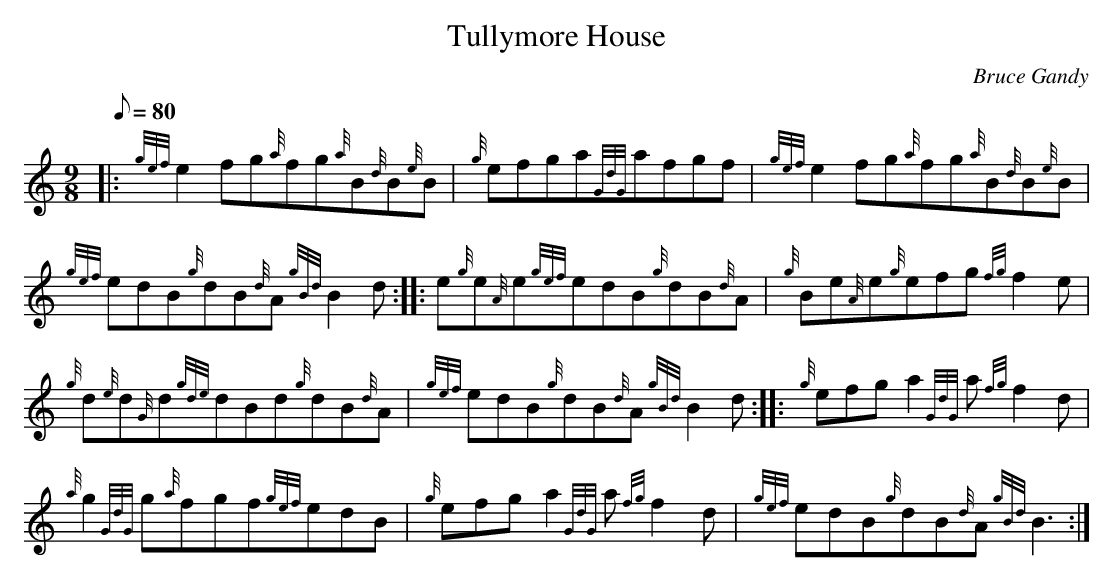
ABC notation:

X:1
T:Tullymore House
M:9/8
L:1/8
Q:80
C:Bruce Gandy
K:HP
|: {gef}e2fg{a}fg{a}B{d}B{e}B | \
{g}efga{GdG}afgf | \
{gef}e2fg{a}fg{a}B{d}B{e}B |
{gef}edB{g}dB{d}A{gBd}B2d :: \
e{g}e{A}e{gef}edB{g}dB{d}A | \
{g}Be{A}e{g}efg{fg}f2e |
{g}d{e}d{G}d{gde}dBd{g}dB{d}A | \
{gef}edB{g}dB{d}A{gBd}B2d :: \
{g}efga2{GdG}a{fg}f2d |
{a}g2{GdG}g{a}fgf{gef}edB | \
{g}efga2{GdG}a{fg}f2d | \
{gef}edB{g}dB{d}A{gBd}B3 :|
